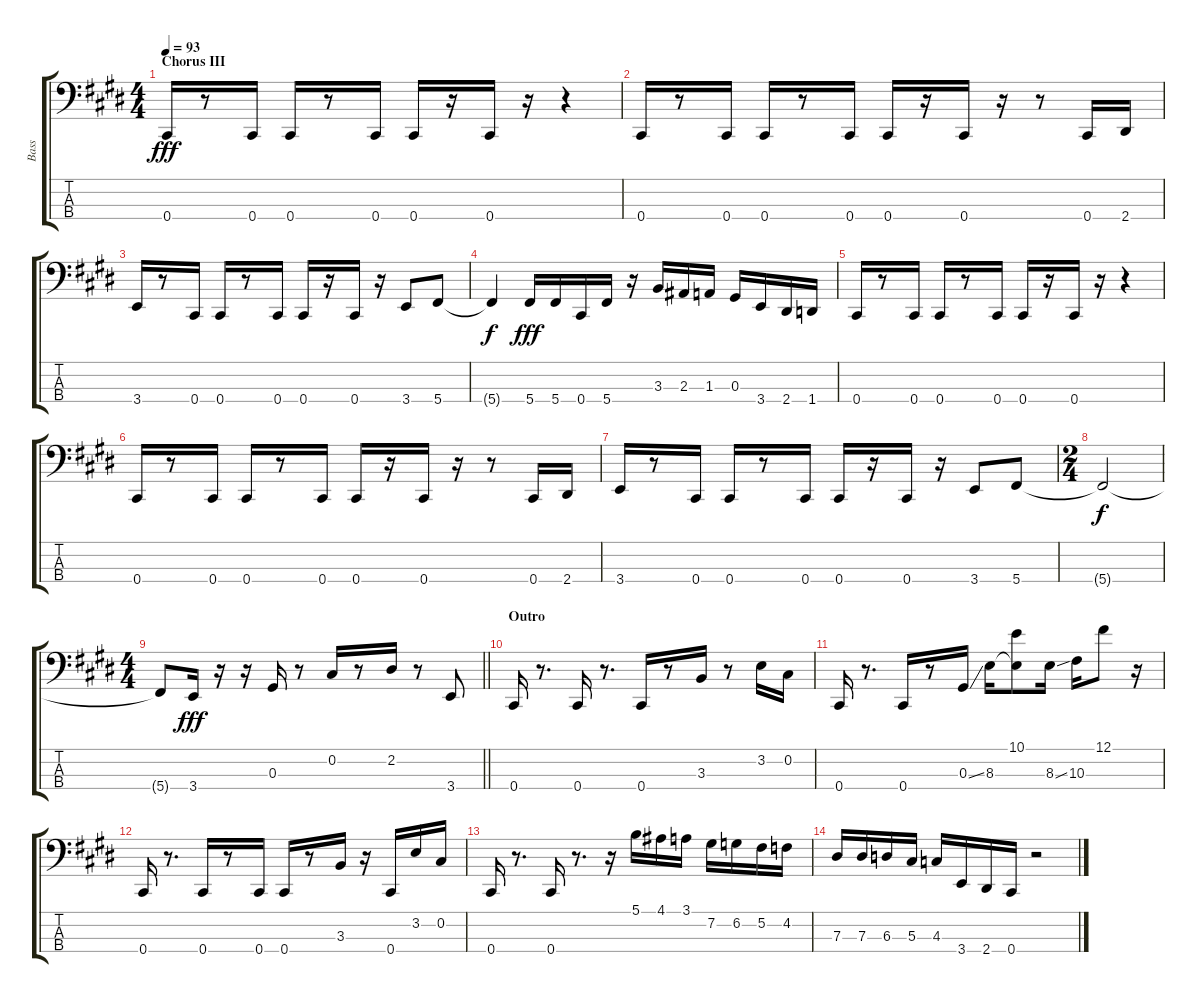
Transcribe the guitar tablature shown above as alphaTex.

\track ("Bass" "Bass") {instrument electricbassfinger}
\staff {score tabs}
\tuning (Gb2 Db2 Ab1 Db1) {hide}
\ts (4 4)
\section ("" "Chorus III")
\tempo 93
\clef f4
\ks e
0.4.16{dy fff} r.8 0.4.16 0.4.16 r.8 0.4.16 0.4.16 r.16 0.4.16 r.16 r.4 |
0.4.16 r.8 0.4.16 0.4.16 r.8 0.4.16 0.4.16 r.16 0.4.16 r.16 r.8 0.4.16 2.4.16 |
3.4.16 r.8 0.4.16 0.4.16 r.8 0.4.16 0.4.16 r.16 0.4.16 r.16 3.4.8 5.4.8 |
5.4{t}.4{dy f} 5.4.16{dy fff} 5.4.16 0.4.16 5.4.16 r.16 3.3.16 2.3.16 1.3.16 0.3.16 3.4.16 2.4.16 1.4.16 |
0.4.16 r.8 0.4.16 0.4.16 r.8 0.4.16 0.4.16 r.16 0.4.16 r.16 r.4 |
0.4.16 r.8 0.4.16 0.4.16 r.8 0.4.16 0.4.16 r.16 0.4.16 r.16 r.8 0.4.16 2.4.16 |
3.4.16 r.8 0.4.16 0.4.16 r.8 0.4.16 0.4.16 r.16 0.4.16 r.16 3.4.8 5.4.8 |
\ts (2 4)
5.4{t}.2{dy f} |
\ts (4 4)
\barLineRight lightlight
5.4{t}.8 3.4.16{dy fff} r.16 r.16 0.3.16 r.8 0.2.16 r.8 2.2.16 r.8 3.4.8 |
\section ("" "Outro")
0.4.16 r.8{d} 0.4.16 r.8{d} 0.4.16 r.8 3.3.16 r.8 3.2.16 0.2.16 |
0.4.16 r.8{d} 0.4.16 r.8 0.3{ss}.16 8.3.16 (10.1 8.3{t}).8 8.3{ss}.16 10.3.16 12.1.8 r.16 |
0.4.16 r.8{d} 0.4.16 r.8 0.4.16 0.4.16 r.8 3.3.16 r.16 0.4.16 3.2.16 0.2.16 |
0.4.16 r.8{d} 0.4.16 r.8{d} r.16 5.1.16 4.1.16 3.1.16 7.2.16 6.2.16 5.2.16 4.2.16 |
7.3.16 7.3.16 6.3.16 5.3.16 4.3.16 3.4.16 2.4.16 0.4.16 r.2
